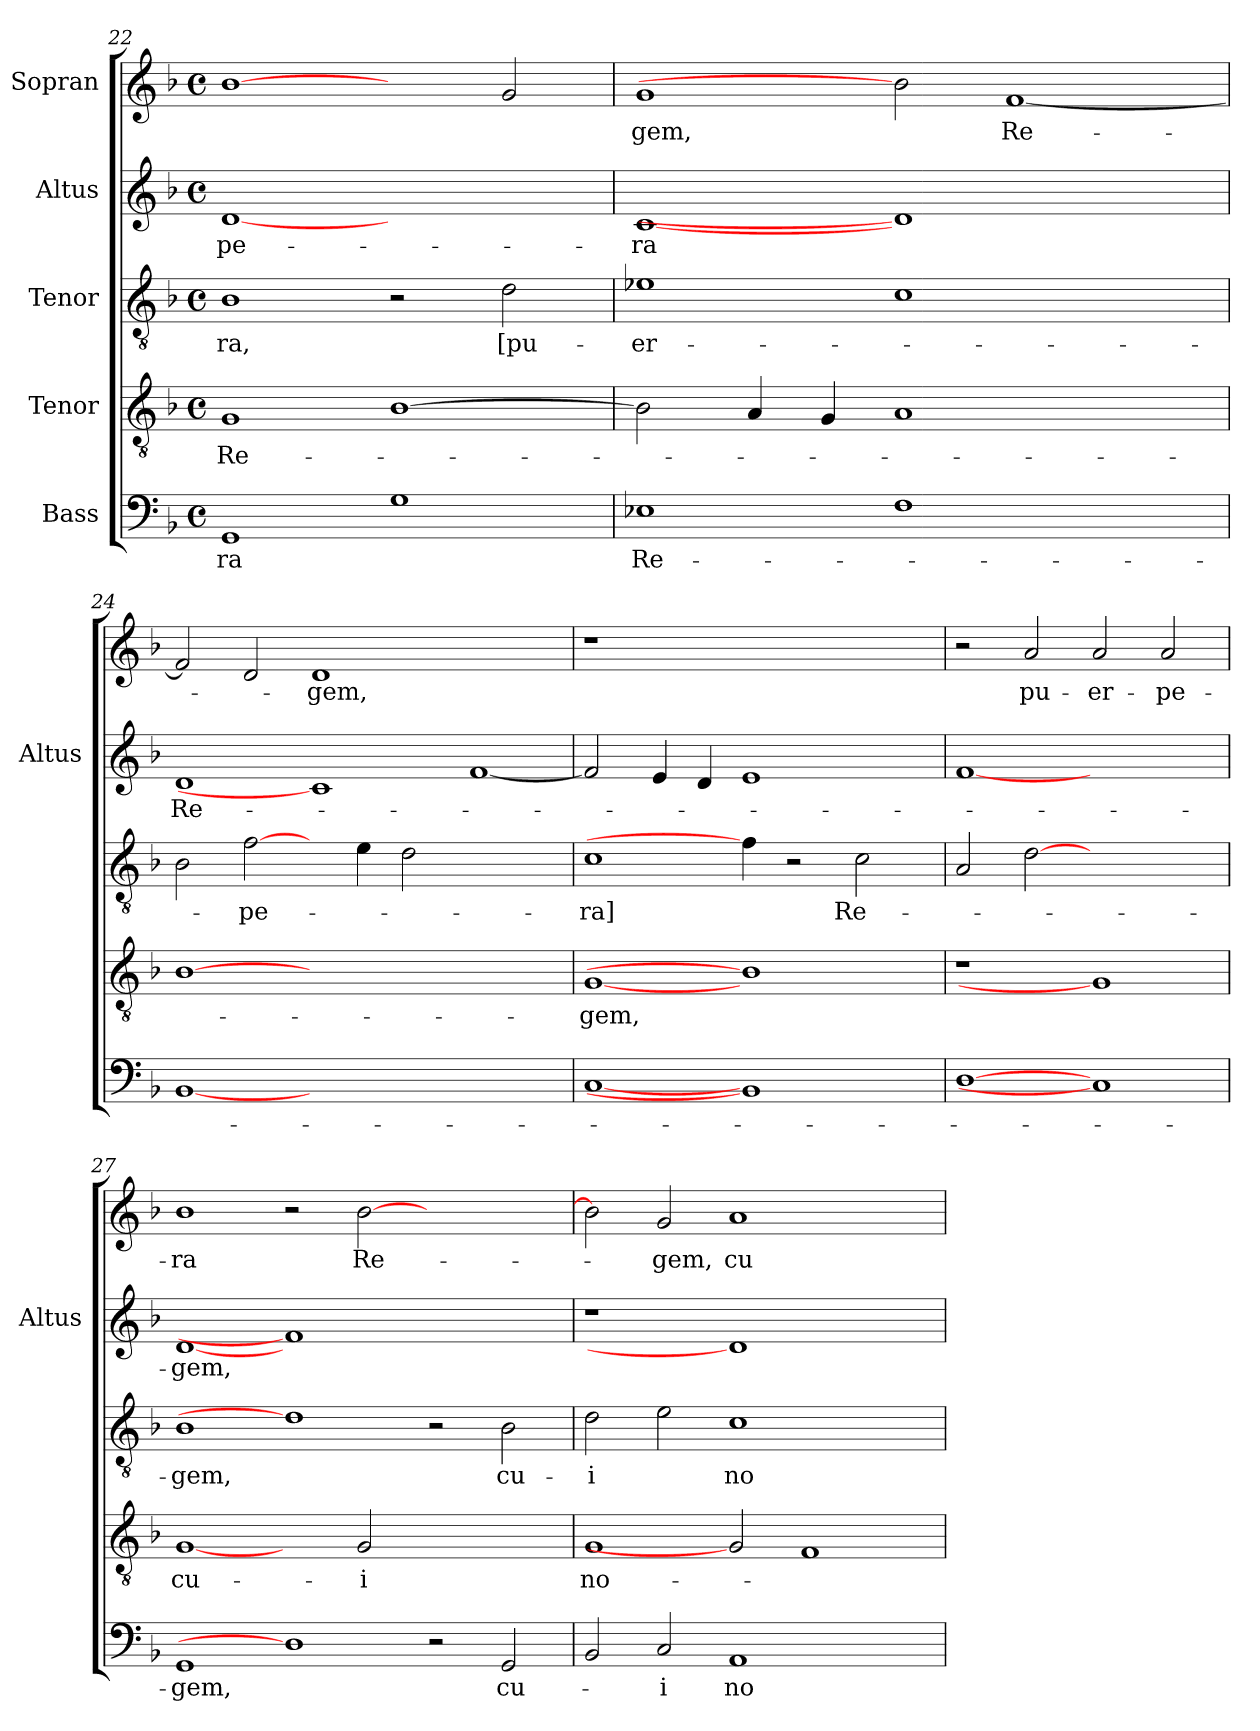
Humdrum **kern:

**kern	**text	**kern	**text	**kern	**text	**kern	**text	**kern	**text
*part5	*part5	*part4	*part4	*part3	*part3	*part2	*part2	*part1	*part1
*staff5	*staff5	*staff4	*staff4	*staff3	*staff3	*staff2	*staff2	*staff1	*staff1
*I"Bass	*	*I"Tenor	*	*I"Tenor	*	*I"Altus	*	*I"Sopran	*
*	*	*	*	*	*	*I'Altus	*	*	*
!!LO:LB:g=z
*clefF4	*	*clefGv2	*	*clefGv2	*	*clefG2	*	*clefG2	*
*	*	*ITrd7c12	*	*ITrd7c12	*	*	*	*	*
*k[b-]	*	*k[b-]	*	*k[b-]	*	*k[b-]	*	*k[b-]	*
*F:	*	*F:	*	*F:	*	*F:	*	*F:	*
*M4/4	*	*M4/4	*	*M4/4	*	*M4/4	*	*M4/4	*
*met(c)	*	*met(c)	*	*met(c)	*	*met(c)	*	*met(c)	*
=22	=22	=22	=22	=22	=22	=22	=22	=22	=22
!	!LO:LY:b:color=#000000	!	!	!	!	!	!	!	!
!	!	!	!LO:LY:b:color=#000000	!	!	!	!	!	!
!	!	!	!	!	!LO:LY:b:color=#000000	!	!	!	!
!	!	!	!	!	!	!	!LO:LY:b:color=#000000	!	!
1GGi	-ra	1GGi	Re-	1BB-i	-ra,	[1di	-pe-	[1b-i	.
1Gi	.	[>1BB-i	.	2r	.	1ryy	.	2ryy	.
!	!	!	!	!	!LO:LY:b:color=#000000	!	!	!	!
.	.	.	.	2Di\	[pu-	.	.	2gi/	.
=23	=23	=23	=23	=23	=23	=23	=23	=23	=23
!	!LO:LY:b:color=#000000	!	!	!	!	!	!	!	!
!	!	!	!	!	!LO:LY:b:color=#000000	!	!	!	!
!	!	!	!	!	!	!	!LO:LY:b:color=#000000	!	!
!	!	!	!	!	!	!	!	!	!LO:LY:b:color=#000000
1E-Xi	Re-	2BB-i\]	.	1E-Xi	-er-	[1ci	-ra	1gi	-gem,
.	.	4AAi/	.	.	.	.	.	.	.
.	.	4GGi/	.	.	.	.	.	.	.
1Fi	.	1AAi	.	1Ci	.	1di]	.	2b-i]	.
!	!	!	!	!	!	!	!	!	!LO:LY:b:color=#000000
.	.	.	.	.	.	.	.	[<1fi	Re-
2ryy	.	2ryy	.	2ryy	.	2ryy	.	.	.
=24	=24	=24	=24	=24	=24	=24	=24	=24	=24
!	!	!	!	!	!	!	!LO:LY:b:color=#000000	!	!
[1BB-i	.	[1BB-i	.	2BB-i\	.	1di	Re-	2fi/]	.
!	!	!	!	!	!LO:LY:b:color=#000000	!	!	!	!
.	.	.	.	[2Fi\	-pe-	.	.	2di/	.
!	!	!	!	!	!	!	!	!	!LO:LY:b:color=#000000
0ryy	.	0ryy	.	4ryy	.	1ci]	.	1di	-gem,
.	.	.	.	4Ei\	.	.	.	.	.
.	.	.	.	2Di\	.	.	.	.	.
.	.	.	.	1ryy	.	[<1fi	.	1ryy	.
=25	=25	=25	=25	=25	=25	=25	=25	=25	=25
!	!	!	!LO:LY:b:color=#000000	!	!	!	!	!	!
!	!	!	!	!	!LO:LY:b:color=#000000	!	!	!LO:N:vis=1	!
[1Ci	.	[1GGi	-gem,	1Ci	-ra]	2fi/]	.	1r	.
.	.	.	.	.	.	4ei/	.	.	.
.	.	.	.	.	.	4di/	.	.	.
1BB-i]	.	1BB-i]	.	4Fi\]	.	1ei	.	1ryy	.
.	.	.	.	2r	.	.	.	.	.
!	!	!	!	!	!LO:LY:b:color=#000000	!	!	!	!
.	.	.	.	2Ci\	Re-	.	.	.	.
4ryy	.	4ryy	.	.	.	4ryy	.	4ryy	.
=26	=26	=26	=26	=26	=26	=26	=26	=26	=26
!	!	!LO:N:vis=1	!	!	!	!	!	!	!
[1Di	.	1r	.	2AAi/	.	[1fi	.	2r	.
!	!	!	!	!	!	!	!	!	!LO:LY:b:color=#000000
.	.	.	.	[2Di	.	.	.	2ai/	pu-
!	!	!	!	!	!	!	!	!	!LO:LY:b:color=#000000
1Ci]	.	1GGi]	.	1ryy	.	1ryy	.	2ai/	-er-
!	!	!	!	!	!	!	!	!	!LO:LY:b:color=#000000
.	.	.	.	.	.	.	.	2ai/	-pe-
=27	=27	=27	=27	=27	=27	=27	=27	=27	=27
!	!LO:LY:b:color=#000000	!	!	!	!	!	!	!	!
!	!	!	!LO:LY:b:color=#000000	!	!	!	!	!	!
!	!	!	!	!	!LO:LY:b:color=#000000	!	!	!	!
!	!	!	!	!	!	!	!LO:LY:b:color=#000000	!	!
!	!	!	!	!	!	!	!	!	!LO:LY:b:color=#000000
1GGi	-gem,	[1GGi	cu-	1BB-i	-gem,	[1di	-gem,	1b-i	-ra
1Di]	.	2ryy	.	1Di]	.	1fi]	.	2r	.
!	!	!	!LO:LY:b:color=#000000	!	!	!	!	!	!
!	!	!	!	!	!	!	!	!	!LO:LY:b:color=#000000
.	.	2GGi/	-i	.	.	.	.	[>2b-i\	Re-
2r	.	1ryy	.	2r	.	1ryy	.	1ryy	.
!	!LO:LY:b:color=#000000	!	!	!	!	!	!	!	!
!	!	!	!	!	!LO:LY:b:color=#000000	!	!	!	!
2GGi/	cu-	.	.	2BB-i\	cu-	.	.	.	.
=28	=28	=28	=28	=28	=28	=28	=28	=28	=28
!	!	!	!LO:LY:b:color=#000000	!	!	!	!	!	!
!	!	!	!	!	!LO:LY:b:color=#000000	!LO:N:vis=1	!	!	!
2BB-i/	.	1GGi	no-	2Di\	-i	1r	.	2b-i\]	.
!	!LO:LY:b:color=#000000	!	!	!	!	!	!	!	!
!	!	!	!	!	!	!	!	!	!LO:LY:b:color=#000000
2Ci/	-i	.	.	2Ei\	.	.	.	2gi/	-gem,
!	!LO:LY:b:color=#000000	!	!	!	!	!	!	!	!
!	!	!	!	!	!LO:LY:b:color=#000000	!	!	!	!
!	!	!	!	!	!	!	!	!	!LO:LY:b:color=#000000
1AAi	no-	2GGi]	.	1Ci	no-	1di]	.	1ai	cu-
.	.	1FFi	.	.	.	.	.	.	.
2ryy	.	.	.	2ryy	.	2ryy	.	2ryy	.
=	=	=	=	=	=	=	=	=	=
*-	*-	*-	*-	*-	*-	*-	*-	*-	*-
